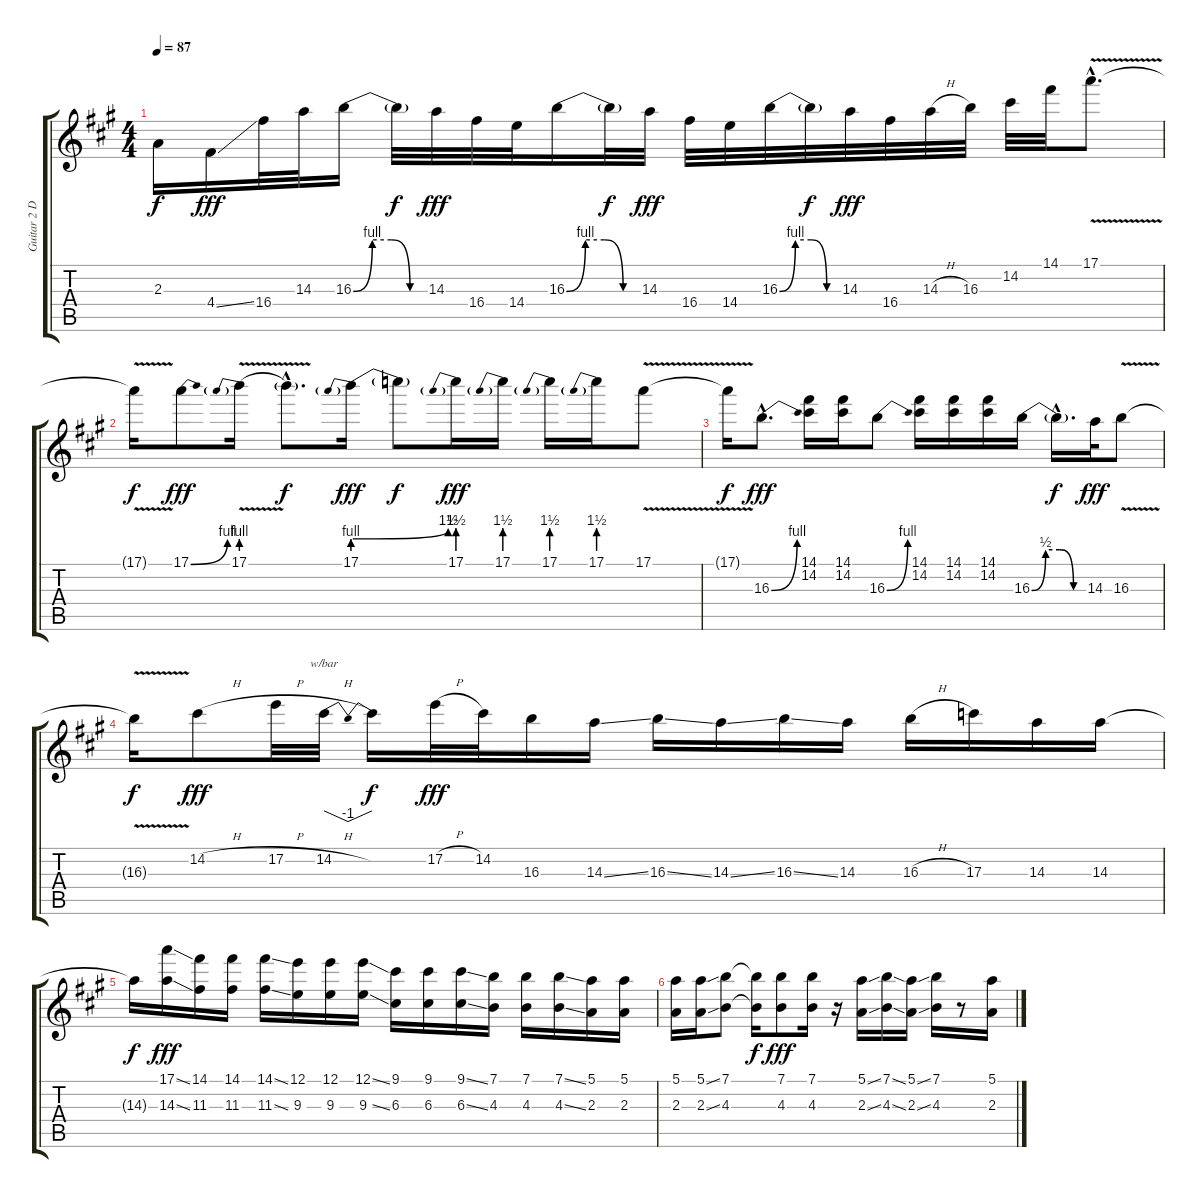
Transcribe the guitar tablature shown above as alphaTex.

\track ("Guitar 2 Doubletrack" "Guitar 2 D") {instrument distortionguitar}
\staff {score tabs}
\tuning (E4 B3 G3 D3 A2 D2) {hide}
\ts (4 4)
\tempo 87
\clef g2
\ks a
2.3{t}.16{dy f} 4.4{ss}.16{dy fff} 16.4.32 14.3.32 16.3{be (custom 0 0 15 4 30 4 45 0 60 0)}.16 16.3{t}.32{dy f} 14.3.32{dy fff} 16.4.32 14.4.32 16.3{be (custom 0 0 15 4 30 4 45 0 60 0)}.16 16.3{t}.32{dy f} 14.3.32{dy fff} 16.4.32 14.4.32 16.3{be (custom 0 0 15 4 30 4 45 0 60 0)}.32 16.3{t}.32{dy f} 14.3.32{dy fff} 16.4.32 14.3{h}.32 16.3.32 14.2.32 14.1.32 17.1{v hac}.8{d} |
17.1{t}.16{dy f} 17.1{be (bend 0 0 60 4)}.8{dy fff} 17.1{be (prebend 0 4 60 4) v}.16 17.1{hac t}.8{d dy f} 17.1{be (prebendbend 0 4 60 6)}.16{dy fff} 17.1{t}.8{dy f} 17.1{be (prebend 0 6 60 6)}.16{dy fff} 17.1{be (prebend 0 6 60 6)}.16 17.1{be (prebend 0 6 60 6)}.16 17.1{be (prebend 0 6 60 6)}.16 17.1{v}.8 |
17.1{t}.16{dy f} 16.3{be (bend 0 0 60 4) hac}.8{d dy fff} (14.1 14.2).16 (14.1 14.2).16 16.3{be (bend 0 0 60 4)}.8 (14.1 14.2).16 (14.1 14.2).16 (14.1 14.2).16 16.3{be (custom 0 0 15 2 30 2 45 0 60 0)}.16 16.3{hac t}.16{d dy f} 14.3.32{dy fff} 16.3{v}.8 |
16.3{t}.16{dy f} 14.2{h}.8{dy fff} 17.2{h}.32 14.2{h}.32{tbe (dip default 0 0 30 -4 60 0)} 14.2{t}.16{dy f} 17.2{h}.32{dy fff} 14.2.32 16.3.16 14.3{ss}.16 16.3{ss}.16 14.3{ss}.16 16.3{ss}.16 14.3.16 16.3{h}.16 17.3.16 14.3.16 14.3.16 |
14.3{t}.16{dy f volume 0} (17.1{ss} 14.3{ss}).16{dy fff} (14.1 11.3).16 (14.1 11.3).16 (14.1{ss} 11.3{ss}).16 (12.1 9.3).16 (12.1 9.3).16 (12.1{ss} 9.3{ss}).16 (9.1 6.3).16 (9.1 6.3).16 (9.1{ss} 6.3{ss}).16 (7.1 4.3).16 (7.1 4.3).16 (7.1{ss} 4.3{ss}).16 (5.1 2.3).16 (5.1 2.3).16 |
(5.1 2.3).16 (5.1{ss} 2.3{ss}).16 (7.1 4.3).8 (7.1{t} 4.3{t}).16{dy f} (7.1 4.3).8{dy fff} (7.1 4.3).16 r.16 (5.1{ss} 2.3{ss}).16 (7.1{ss} 4.3{ss}).16 (5.1{ss} 2.3{ss}).16 (7.1 4.3).16 r.8 (5.1 2.3).16
